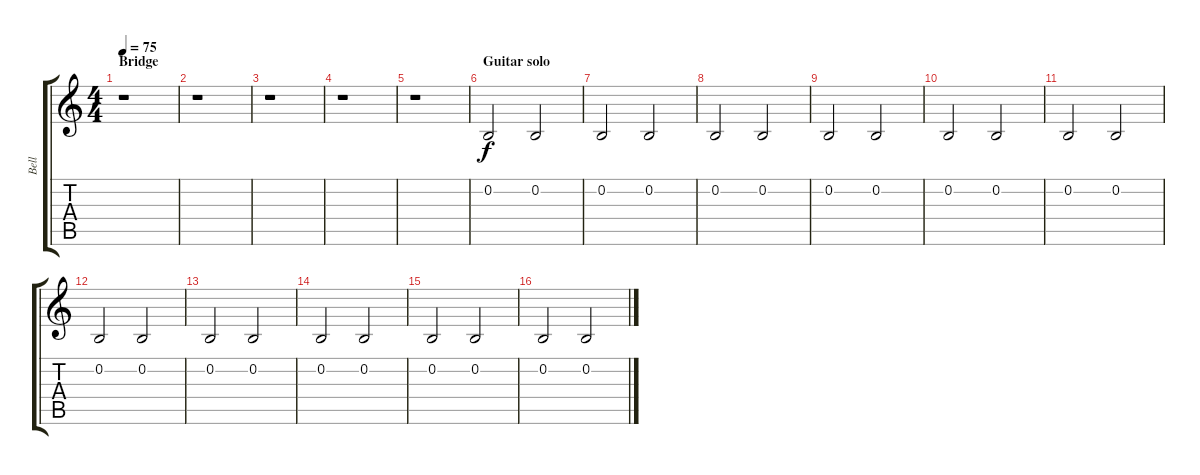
\track ("Bell" "Bell") {instrument tubularbells}
\staff {score tabs}
\tuning (E4 B3 G3 D3 A2 E2) {hide}
\ts (4 4)
\section ("" "Bridge")
\tempo 75
\clef g2
\ks c
r.1{dy f} |
r.1 |
r.1 |
r.1 |
r.1 |
\section ("" "Guitar solo")
0.2.2 0.2.2 |
0.2.2 0.2.2 |
0.2.2 0.2.2 |
0.2.2 0.2.2 |
0.2.2 0.2.2 |
0.2.2 0.2.2 |
0.2.2 0.2.2 |
0.2.2 0.2.2 |
0.2.2 0.2.2 |
0.2.2 0.2.2 |
0.2.2 0.2.2
